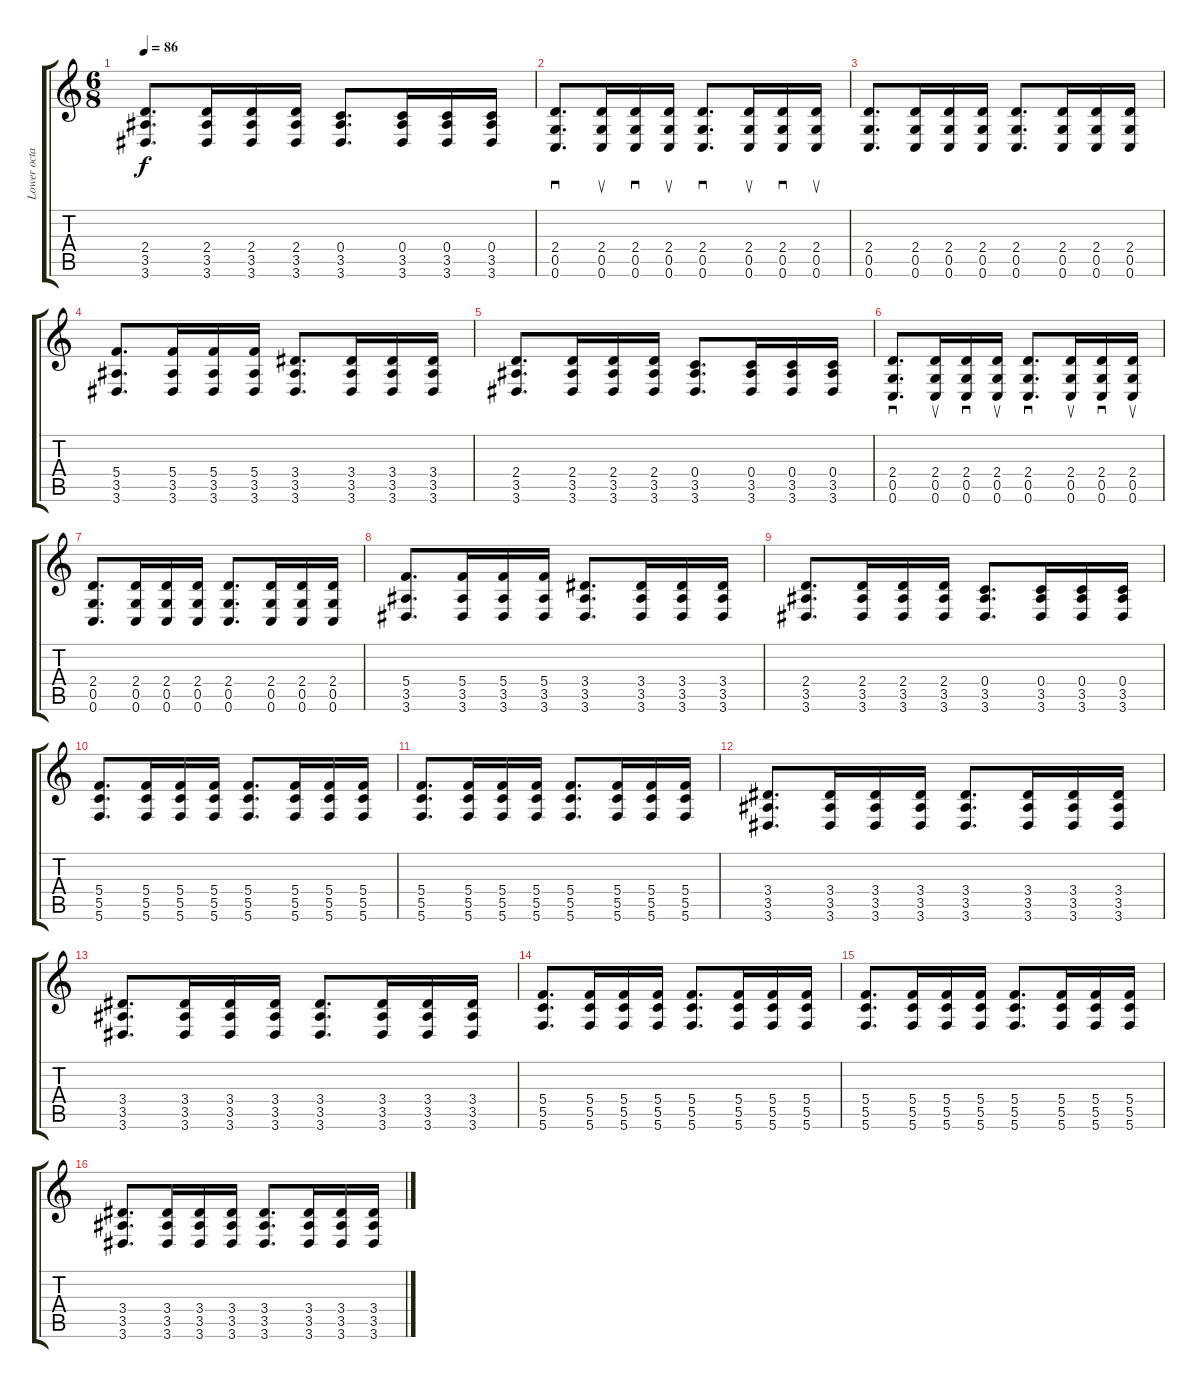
\track ("Lower octave" "Lower octa") {instrument acousticguitarsteel}
\staff {score tabs}
\tuning (E4 C4 G3 C3 G2 C2) {hide}
\ts (6 8)
\tempo 86
\clef g2
\ks c
(2.4 3.5 3.6).8{d dy f} (2.4 3.5 3.6).16 (2.4 3.5 3.6).16 (2.4 3.5 3.6).16 (0.4 3.5 3.6).8{d} (0.4 3.5 3.6).16 (0.4 3.5 3.6).16 (0.4 3.5 3.6).16 |
(2.4 0.5 0.6).8{d sd} (2.4 0.5 0.6).16{su} (2.4 0.5 0.6).16{sd} (2.4 0.5 0.6).16{su} (2.4 0.5 0.6).8{d sd} (2.4 0.5 0.6).16{su} (2.4 0.5 0.6).16{sd} (2.4 0.5 0.6).16{su} |
(2.4 0.5 0.6).8{d} (2.4 0.5 0.6).16 (2.4 0.5 0.6).16 (2.4 0.5 0.6).16 (2.4 0.5 0.6).8{d} (2.4 0.5 0.6).16 (2.4 0.5 0.6).16 (2.4 0.5 0.6).16 |
(5.4 3.5 3.6).8{d} (5.4 3.5 3.6).16 (5.4 3.5 3.6).16 (5.4 3.5 3.6).16 (3.4 3.5 3.6).8{d} (3.4 3.5 3.6).16 (3.4 3.5 3.6).16 (3.4 3.5 3.6).16 |
(2.4 3.5 3.6).8{d} (2.4 3.5 3.6).16 (2.4 3.5 3.6).16 (2.4 3.5 3.6).16 (0.4 3.5 3.6).8{d} (0.4 3.5 3.6).16 (0.4 3.5 3.6).16 (0.4 3.5 3.6).16 |
(2.4 0.5 0.6).8{d sd} (2.4 0.5 0.6).16{su} (2.4 0.5 0.6).16{sd} (2.4 0.5 0.6).16{su} (2.4 0.5 0.6).8{d sd} (2.4 0.5 0.6).16{su} (2.4 0.5 0.6).16{sd} (2.4 0.5 0.6).16{su} |
(2.4 0.5 0.6).8{d} (2.4 0.5 0.6).16 (2.4 0.5 0.6).16 (2.4 0.5 0.6).16 (2.4 0.5 0.6).8{d} (2.4 0.5 0.6).16 (2.4 0.5 0.6).16 (2.4 0.5 0.6).16 |
(5.4 3.5 3.6).8{d} (5.4 3.5 3.6).16 (5.4 3.5 3.6).16 (5.4 3.5 3.6).16 (3.4 3.5 3.6).8{d} (3.4 3.5 3.6).16 (3.4 3.5 3.6).16 (3.4 3.5 3.6).16 |
(2.4 3.5 3.6).8{d} (2.4 3.5 3.6).16 (2.4 3.5 3.6).16 (2.4 3.5 3.6).16 (0.4 3.5 3.6).8{d} (0.4 3.5 3.6).16 (0.4 3.5 3.6).16 (0.4 3.5 3.6).16 |
(5.4 5.5 5.6).8{d} (5.4 5.5 5.6).16 (5.4 5.5 5.6).16 (5.4 5.5 5.6).16 (5.4 5.5 5.6).8{d} (5.4 5.5 5.6).16 (5.4 5.5 5.6).16 (5.4 5.5 5.6).16 |
(5.4 5.5 5.6).8{d} (5.4 5.5 5.6).16 (5.4 5.5 5.6).16 (5.4 5.5 5.6).16 (5.4 5.5 5.6).8{d} (5.4 5.5 5.6).16 (5.4 5.5 5.6).16 (5.4 5.5 5.6).16 |
(3.4 3.5 3.6).8{d} (3.4 3.5 3.6).16 (3.4 3.5 3.6).16 (3.4 3.5 3.6).16 (3.4 3.5 3.6).8{d} (3.4 3.5 3.6).16 (3.4 3.5 3.6).16 (3.4 3.5 3.6).16 |
(3.4 3.5 3.6).8{d} (3.4 3.5 3.6).16 (3.4 3.5 3.6).16 (3.4 3.5 3.6).16 (3.4 3.5 3.6).8{d} (3.4 3.5 3.6).16 (3.4 3.5 3.6).16 (3.4 3.5 3.6).16 |
(5.4 5.5 5.6).8{d} (5.4 5.5 5.6).16 (5.4 5.5 5.6).16 (5.4 5.5 5.6).16 (5.4 5.5 5.6).8{d} (5.4 5.5 5.6).16 (5.4 5.5 5.6).16 (5.4 5.5 5.6).16 |
(5.4 5.5 5.6).8{d} (5.4 5.5 5.6).16 (5.4 5.5 5.6).16 (5.4 5.5 5.6).16 (5.4 5.5 5.6).8{d} (5.4 5.5 5.6).16 (5.4 5.5 5.6).16 (5.4 5.5 5.6).16 |
(3.4 3.5 3.6).8{d} (3.4 3.5 3.6).16 (3.4 3.5 3.6).16 (3.4 3.5 3.6).16 (3.4 3.5 3.6).8{d} (3.4 3.5 3.6).16 (3.4 3.5 3.6).16 (3.4 3.5 3.6).16
